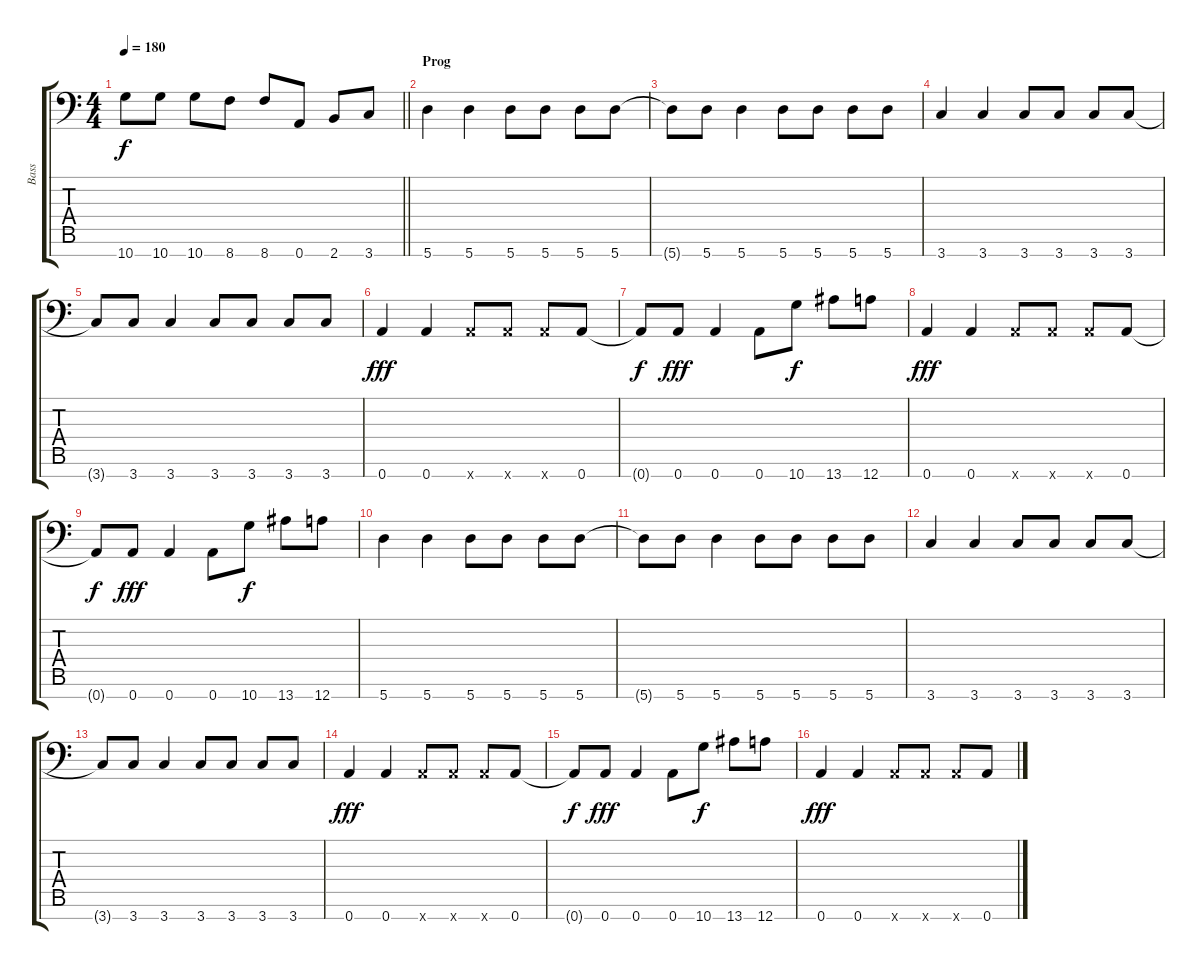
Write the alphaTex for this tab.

\track ("Bass" "Bass") {instrument electricbasspick}
\staff {score tabs}
\tuning (E4 B3 G3 D3 A2 E2 A1) {hide}
\ts (4 4)
\tempo 180
\clef f4
\barLineRight lightlight
\ks c
10.7.8{dy f} 10.7.8 10.7.8 8.7.8 8.7.8 0.7.8 2.7.8 3.7.8 |
\section ("" "Prog")
5.7.4 5.7.4 5.7.8 5.7.8 5.7.8 5.7.8 |
5.7{t}.8 5.7.8 5.7.4 5.7.8 5.7.8 5.7.8 5.7.8 |
3.7.4 3.7.4 3.7.8 3.7.8 3.7.8 3.7.8 |
3.7{t}.8 3.7.8 3.7.4 3.7.8 3.7.8 3.7.8 3.7.8 |
0.7.4{dy fff} 0.7.4 0.7{x}.8 0.7{x}.8 0.7{x}.8 0.7.8 |
0.7{t}.8{dy f} 0.7.8{dy fff} 0.7.4 0.7.8 10.7.8{dy f} 13.7.8 12.7.8 |
0.7.4{dy fff} 0.7.4 0.7{x}.8 0.7{x}.8 0.7{x}.8 0.7.8 |
0.7{t}.8{dy f} 0.7.8{dy fff} 0.7.4 0.7.8 10.7.8{dy f} 13.7.8 12.7.8 |
5.7.4 5.7.4 5.7.8 5.7.8 5.7.8 5.7.8 |
5.7{t}.8 5.7.8 5.7.4 5.7.8 5.7.8 5.7.8 5.7.8 |
3.7.4 3.7.4 3.7.8 3.7.8 3.7.8 3.7.8 |
3.7{t}.8 3.7.8 3.7.4 3.7.8 3.7.8 3.7.8 3.7.8 |
0.7.4{dy fff} 0.7.4 0.7{x}.8 0.7{x}.8 0.7{x}.8 0.7.8 |
0.7{t}.8{dy f} 0.7.8{dy fff} 0.7.4 0.7.8 10.7.8{dy f} 13.7.8 12.7.8 |
0.7.4{dy fff} 0.7.4 0.7{x}.8 0.7{x}.8 0.7{x}.8 0.7.8
